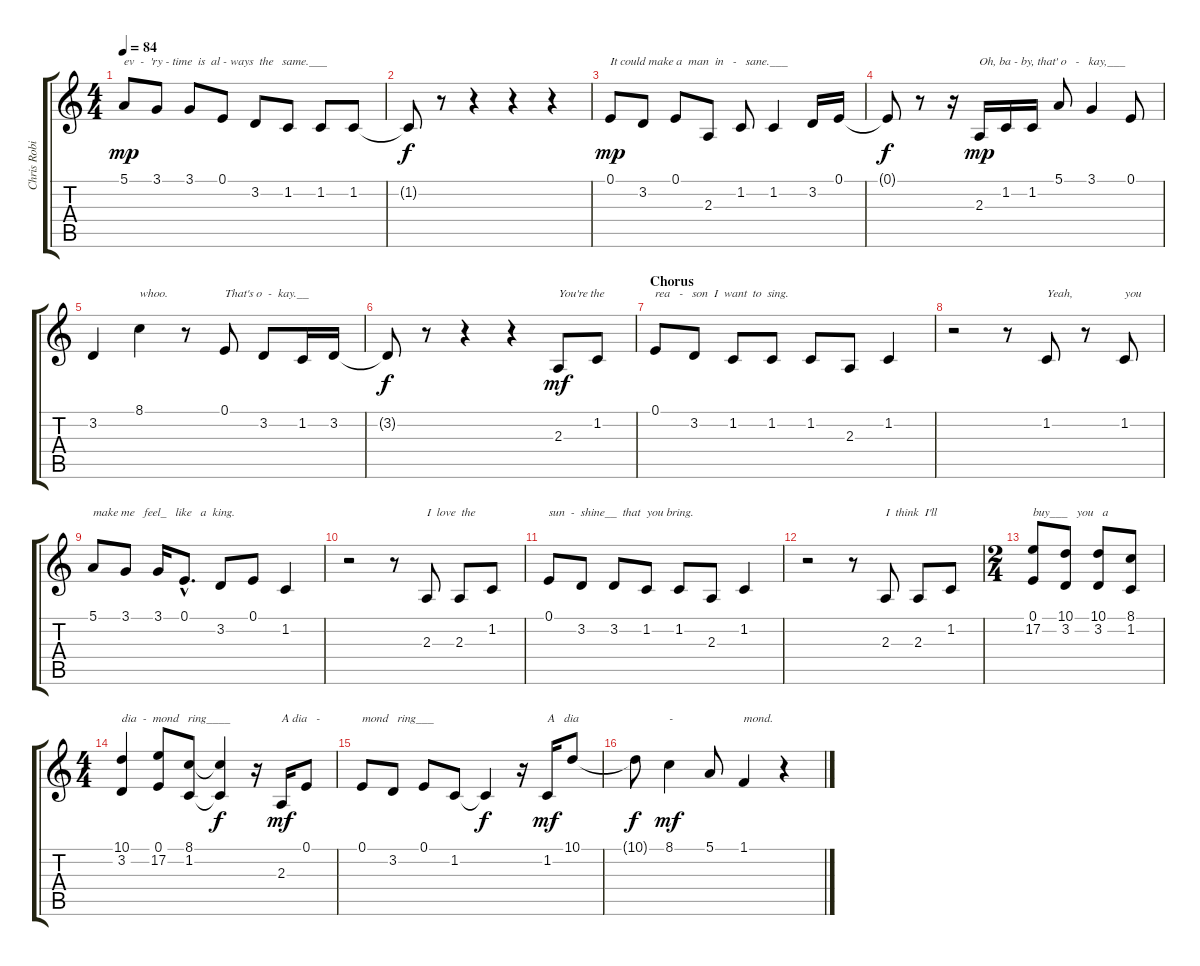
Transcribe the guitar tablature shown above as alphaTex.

\track ("Chris Robinson Voice (Lead)" "Chris Robi") {instrument lead6voice}
\staff {score tabs}
\tuning (E4 B3 G3 D3 A2 E2) {hide}
\ts (4 4)
\tempo 84
\clef g2
\ks c
5.1.8{txt "ev  -  'ry - time  is  al - ways  the   same.___" dy mp} 3.1.8 3.1.8 0.1.8 3.2.8 1.2.8 1.2.8 1.2.8 |
1.2{t}.8{dy f} r.8 r.4 r.4 r.4 |
0.1.8{txt "It could make a  man  in   -   sane.___" dy mp} 3.2.8 0.1.8 2.3.8 1.2.8 1.2.4 3.2.16 0.1.16 |
0.1{t}.8{dy f} r.8 r.16 2.3.16{txt "Oh, ba - by, that' o   -   kay,___" dy mp} 1.2.16 1.2.16 5.1.8 3.1.4 0.1.8 |
3.2.4 8.1.4{txt "whoo."} r.8 0.1.8{txt "That's o  -  kay.__"} 3.2.8 1.2.16 3.2.16 |
3.2{t}.8{dy f} r.8 r.4 r.4 2.3.8{txt "You're the" dy mf} 1.2.8 |
\section ("" "Chorus")
0.1.8{txt "rea   -   son  I  want  to  sing."} 3.2.8 1.2.8 1.2.8 1.2.8 2.3.8 1.2.4 |
r.2 r.8 1.2.8{txt "Yeah,"} r.8 1.2.8{txt "you"} |
5.1.8{txt "make me   feel_   like   a  king."} 3.1.8 3.1.16 0.1{hac}.8{d} 3.2.8 0.1.8 1.2.4 |
r.2 r.8 2.3.8{txt "I  love  the"} 2.3.8 1.2.8 |
0.1.8{txt "sun  -  shine__  that  you bring."} 3.2.8 3.2.8 1.2.8 1.2.8 2.3.8 1.2.4 |
r.2 r.8 2.3.8{txt "I  think  I'll"} 2.3.8 1.2.8 |
\ts (2 4)
(0.1 17.2).8{txt "buy___   you   a"} (10.1 3.2).8 (10.1 3.2).8 (8.1 1.2).8 |
\ts (4 4)
(10.1 3.2).4{txt "dia  -  mond   ring____"} (0.1 17.2).8 (8.1 1.2).8 (8.1{t} 1.2{t}).4{dy f} r.16 2.3.16{txt "A dia   -" dy mf} 0.1.8 |
0.1.8{txt "mond   ring___"} 3.2.8 0.1.8 1.2.8 1.2{t}.4{dy f} r.16 1.2.16{txt "A   dia" dy mf} 10.1.8 |
10.1{t}.8{dy f} 8.1.4{txt "-" dy mf} 5.1.8 1.1.4{txt "mond."} r.4
